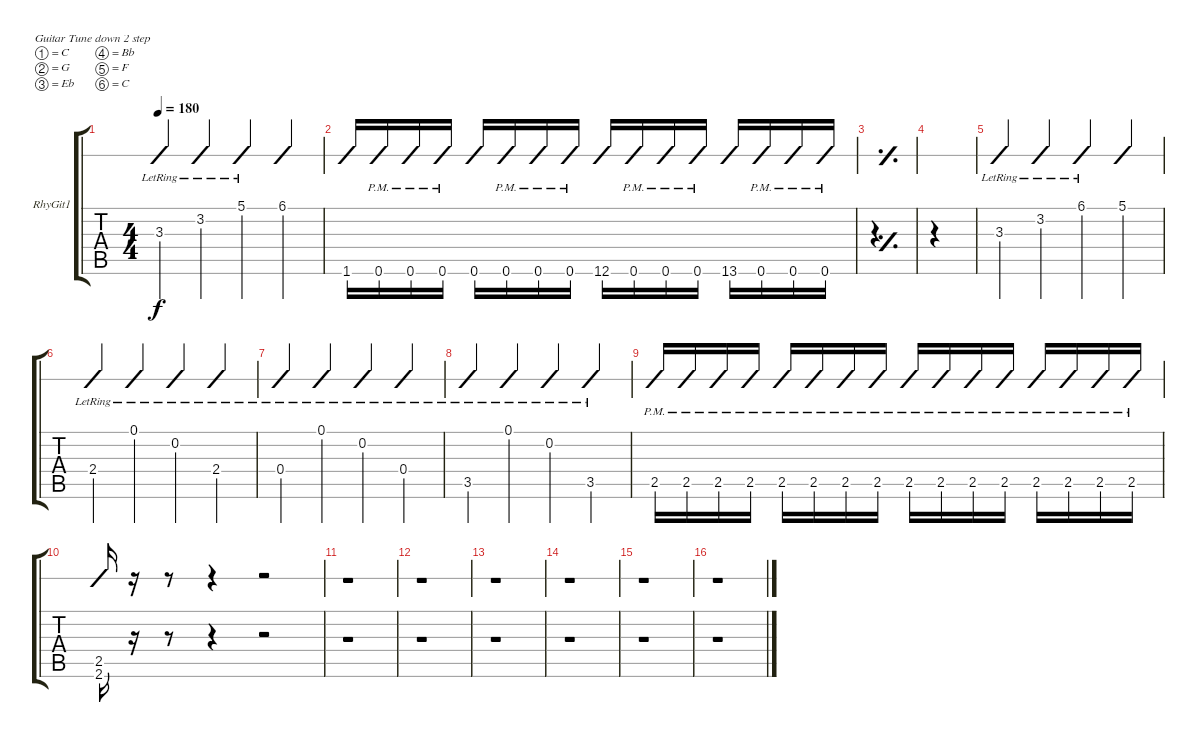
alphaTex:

\defaultSystemsLayout 4
\bracketExtendMode groupsimilarinstruments
\firstSystemTrackNameOrientation horizontal
\otherSystemsTrackNameOrientation horizontal
\track ("Electric Guitar" "RhyGit1") {instrument distortionguitar}
\staff {tabs slash}
\tuning (C4 G3 Eb3 Bb2 F2 C2)
\ts (4 4)
\tempo 180
\clef g2
\ks c
3.3{lr}.4{dy f} 3.2{lr}.4 5.1{lr}.4 6.1.4 |
1.6.16 0.6{pm}.16 0.6{pm}.16 0.6{pm}.16 0.6.16 0.6{pm}.16 0.6{pm}.16 0.6{pm}.16 12.6.16 0.6{pm}.16 0.6{pm}.16 0.6{pm}.16 13.6.16 0.6{pm}.16 0.6{pm}.16 0.6{pm}.16 |
\simile simple
|
|
\simile none
3.3{lr}.4 3.2{lr}.4 6.1{lr}.4 5.1.4 |
2.4{lr}.4 0.1{lr}.4 0.2{lr}.4 2.4{lr}.4 |
0.4{lr}.4 0.1{lr}.4 0.2{lr}.4 0.4{lr}.4 |
3.5{lr}.4 0.1{lr}.4 0.2{lr}.4 3.5{lr}.4 |
2.5{pm}.16 2.5{pm}.16 2.5{pm}.16 2.5{pm}.16 2.5{pm}.16 2.5{pm}.16 2.5{pm}.16 2.5{pm}.16 2.5{pm}.16 2.5{pm}.16 2.5{pm}.16 2.5{pm}.16 2.5{pm}.16 2.5{pm}.16 2.5{pm}.16 2.5{pm}.16 |
(2.5 2.6).16 r.16 r.8 r.4 r.2 |
r.1 |
r.1 |
r.1 |
r.1 |
r.1 |
r.1
